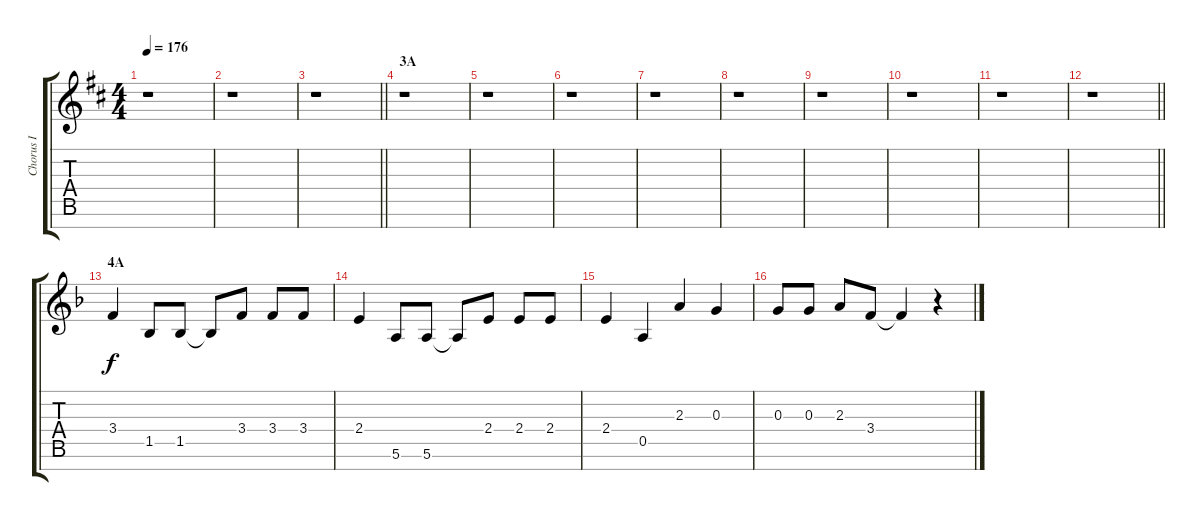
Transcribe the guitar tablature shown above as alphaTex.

\track ("Chorus I" "Chorus I") {instrument voiceoohs}
\staff {score tabs}
\tuning (E5 B4 G4 D4 A3 E3 B2) {hide}
\ts (4 4)
\tempo 176
\clef g2
\ks d
r.1{dy f} |
r.1 |
\barLineRight lightlight
r.1 |
\section ("" "3A")
r.1 |
r.1 |
r.1 |
r.1 |
r.1 |
r.1 |
r.1 |
r.1 |
\barLineRight lightlight
r.1 |
\section ("" "4A")
\ks f
3.4.4 1.5.8 1.5.8 1.5{t}.8 3.4.8 3.4.8 3.4.8 |
2.4.4 5.6.8 5.6.8 5.6{t}.8 2.4.8 2.4.8 2.4.8 |
2.4.4 0.5.4 2.3.4 0.3.4 |
0.3.8 0.3.8 2.3.8 3.4.8 3.4{t}.4 r.4
